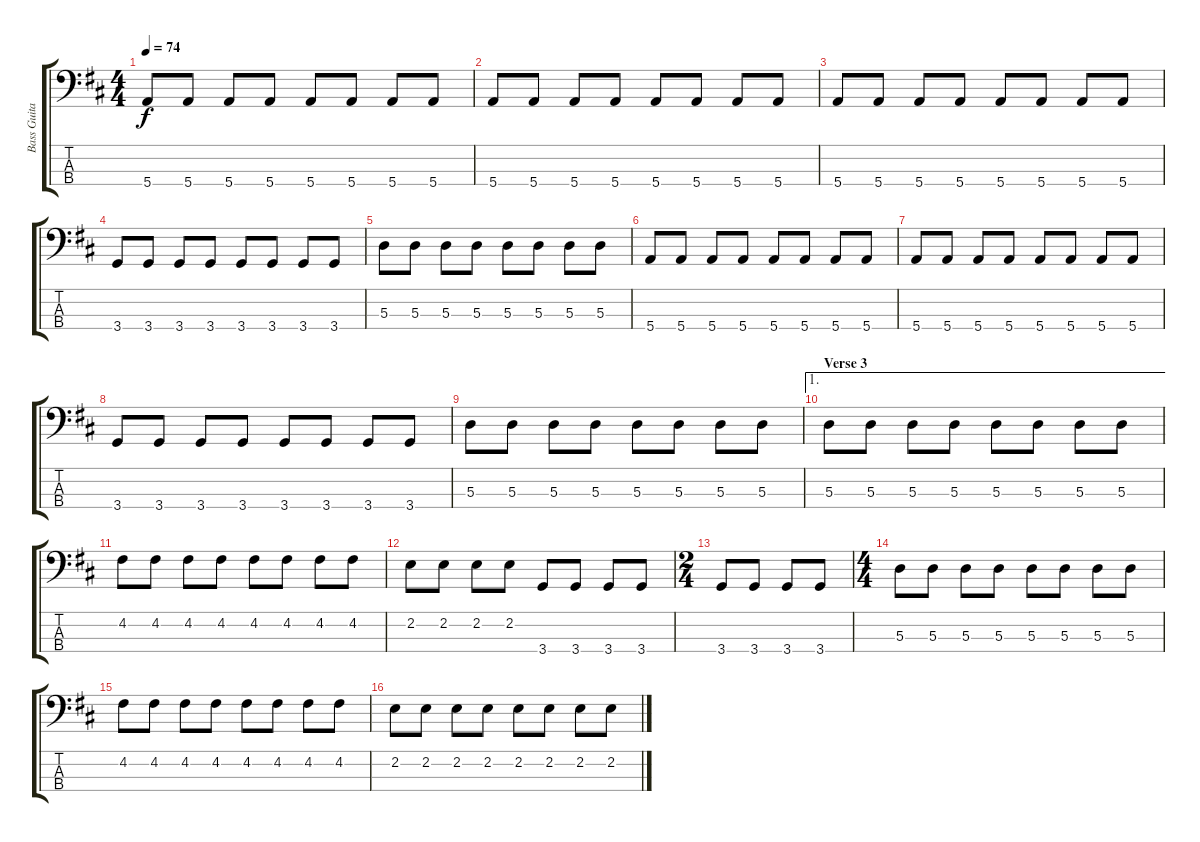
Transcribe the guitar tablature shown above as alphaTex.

\track ("Bass Guitar" "Bass Guita") {instrument electricbasspick}
\staff {score tabs}
\tuning (G2 D2 A1 E1) {hide}
\ts (4 4)
\tempo 74
\clef f4
\ks d
5.4.8{dy f} 5.4.8 5.4.8 5.4.8 5.4.8 5.4.8 5.4.8 5.4.8 |
5.4.8 5.4.8 5.4.8 5.4.8 5.4.8 5.4.8 5.4.8 5.4.8 |
5.4.8 5.4.8 5.4.8 5.4.8 5.4.8 5.4.8 5.4.8 5.4.8 |
3.4.8 3.4.8 3.4.8 3.4.8 3.4.8 3.4.8 3.4.8 3.4.8 |
5.3.8 5.3.8 5.3.8 5.3.8 5.3.8 5.3.8 5.3.8 5.3.8 |
5.4.8 5.4.8 5.4.8 5.4.8 5.4.8 5.4.8 5.4.8 5.4.8 |
5.4.8 5.4.8 5.4.8 5.4.8 5.4.8 5.4.8 5.4.8 5.4.8 |
3.4.8 3.4.8 3.4.8 3.4.8 3.4.8 3.4.8 3.4.8 3.4.8 |
5.3.8 5.3.8 5.3.8 5.3.8 5.3.8 5.3.8 5.3.8 5.3.8 |
\ae 1
\section ("" "Verse 3")
5.3.8 5.3.8 5.3.8 5.3.8 5.3.8 5.3.8 5.3.8 5.3.8 |
4.2.8 4.2.8 4.2.8 4.2.8 4.2.8 4.2.8 4.2.8 4.2.8 |
2.2.8 2.2.8 2.2.8 2.2.8 3.4.8 3.4.8 3.4.8 3.4.8 |
\ts (2 4)
3.4.8 3.4.8 3.4.8 3.4.8 |
\ts (4 4)
5.3.8 5.3.8 5.3.8 5.3.8 5.3.8 5.3.8 5.3.8 5.3.8 |
4.2.8 4.2.8 4.2.8 4.2.8 4.2.8 4.2.8 4.2.8 4.2.8 |
2.2.8 2.2.8 2.2.8 2.2.8 2.2.8 2.2.8 2.2.8 2.2.8
